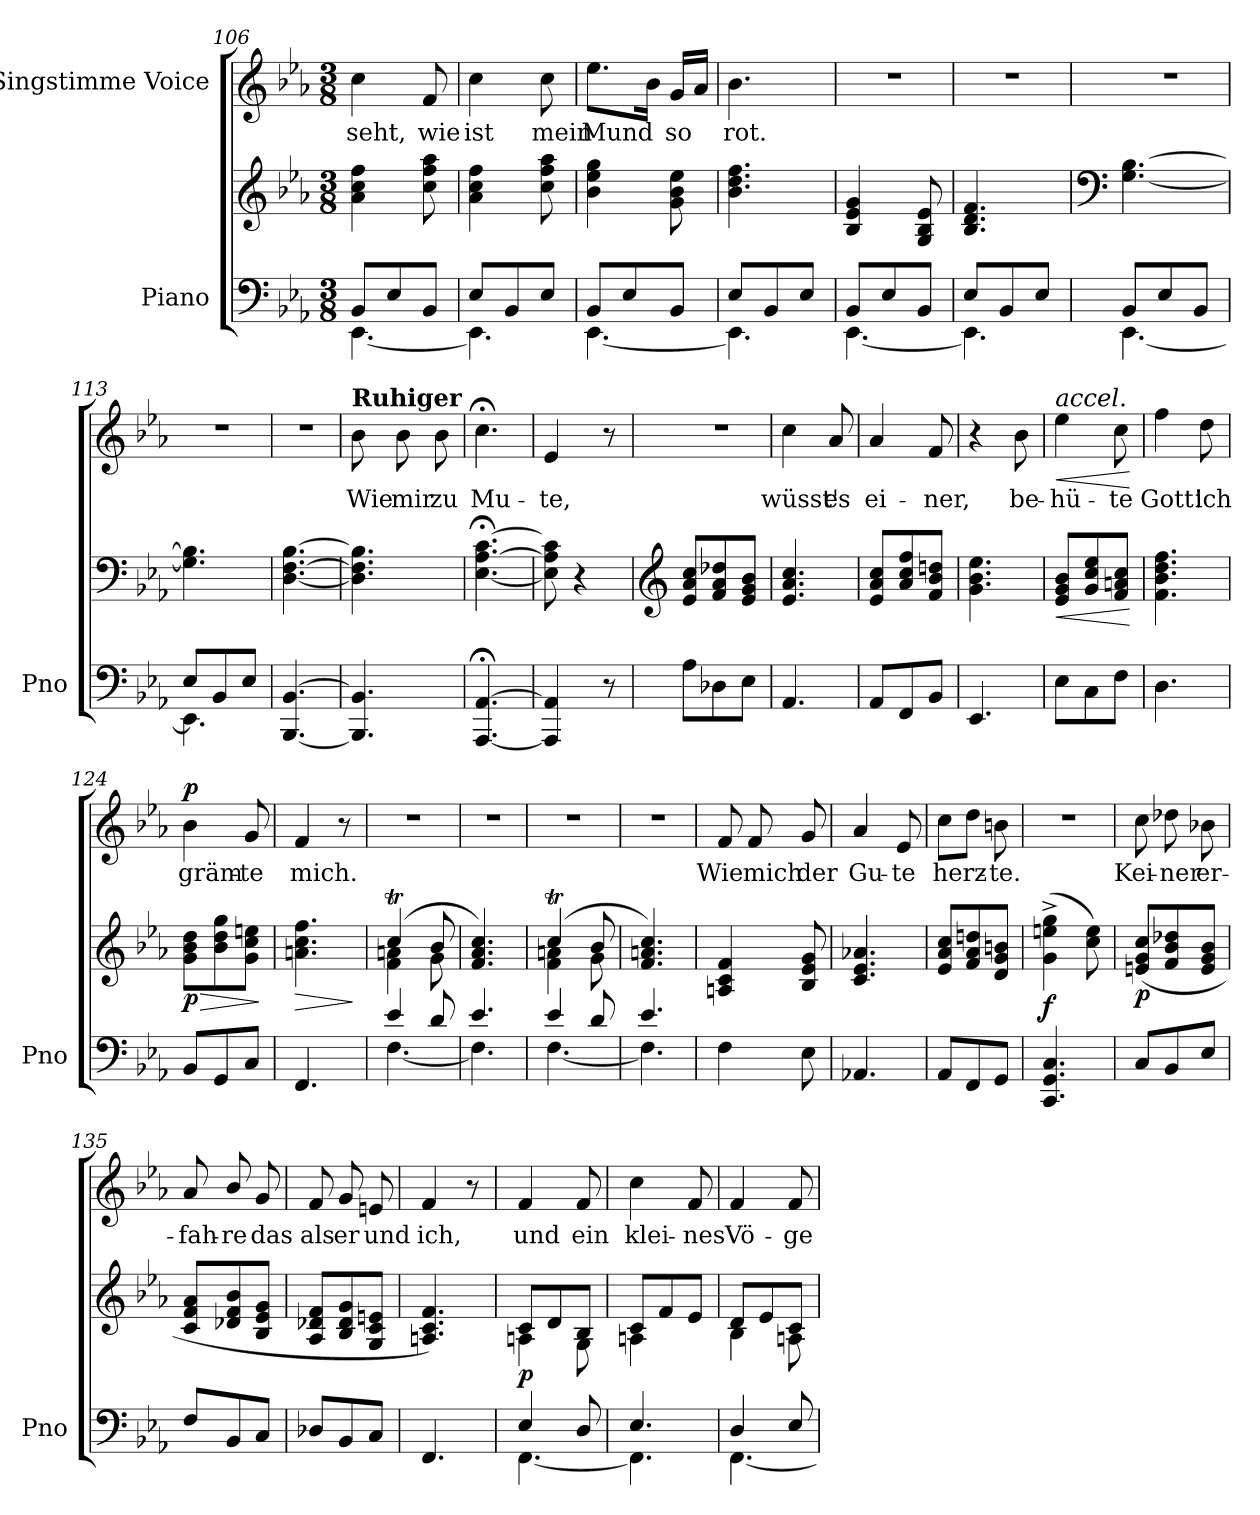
**kern	**kern	**dynam	**kern	**text	**dynam
*part2	*part2	*part2	*part1	*part1	*part1
*staff3	*staff2	*staff2/3	*staff1	*staff1	*staff1
*I"Piano	*	*	*I"Singstimme Voice	*	*
*I'Pno	*	*	*	*	*
*clefF4	*clefG2	*	*clefG2	*	*
*k[b-e-a-]	*k[b-e-a-]	*	*k[b-e-a-]	*	*
*M3/8	*M3/8	*	*M3/8	*	*
=106	=106	=106	=106	=106	=106
*^	*	*	*	*	*
8BB-/L	[4.EE-\	4a-\ 4cc\ 4ff\	.	4cc\	seht,	.
8E-/	.	.	.	.	.	.
8BB-/J	.	8cc\ 8ff\ 8aa-\	.	8f/	wie	.
=107	=107	=107	=107	=107	=107	=107
8E-/L	4.EE-\]	4a-\ 4cc\ 4ff\	.	4cc\	ist	.
8BB-/	.	.	.	.	.	.
8E-/J	.	8cc\ 8ff\ 8aa-\	.	8cc\	mein	.
=108	=108	=108	=108	=108	=108	=108
8BB-/L	[4.EE-\	4b-\ 4ee-\ 4gg\	.	8.ee-\L	Mund	.
8E-/	.	.	.	.	.	.
.	.	.	.	16b-\Jk	.	.
8BB-/J	.	8g\ 8b-\ 8ee-\	.	16g/LL	so	.
.	.	.	.	16a-/JJ	.	.
=109	=109	=109	=109	=109	=109	=109
8E-/L	4.EE-\]	4.b-\ 4.dd\ 4.ff\	.	4.b-\	rot.	.
8BB-/	.	.	.	.	.	.
8E-/J	.	.	.	.	.	.
=110	=110	=110	=110	=110	=110	=110
8BB-/L	[4.EE-\	4B-/ 4e-/ 4g/	.	4.r	.	.
8E-/	.	.	.	.	.	.
8BB-/J	.	8G/ 8B-/ 8e-/	.	.	.	.
=111	=111	=111	=111	=111	=111	=111
8E-/L	4.EE-\]	4.B-/ 4.d/ 4.f/	.	4.r	.	.
8BB-/	.	.	.	.	.	.
8E-/J	.	.	.	.	.	.
=112	=112	=112	=112	=112	=112	=112
*	*	*clefF4	*	*	*	*
8BB-/L	[4.EE-\	[4.G\ [4.B-\	.	4.r	.	.
8E-/	.	.	.	.	.	.
8BB-/J	.	.	.	.	.	.
=113	=113	=113	=113	=113	=113	=113
8E-/L	4.EE-\]	4.G\] 4.B-\]	.	4.r	.	.
8BB-/	.	.	.	.	.	.
8E-/J	.	.	.	.	.	.
*v	*v	*	*	*	*	*
=114	=114	=114	=114	=114	=114
[4.BBB-/ [4.BB-/	[4.D\ [4.F\ [4.B-\	.	4.r	.	.
=115	=115	=115	=115	=115	=115
!	!	!	!LO:TX:a:B:t=Ruhiger	!	!
4.BBB-/] 4.BB-/]	4.D\] 4.F\] 4.B-\]	.	8b-\	Wie	.
.	.	.	8b-\	mir	.
.	.	.	8b-\	zu	.
=116	=116	=116	=116	=116	=116
[4.AAA-/;< [4.AA-/;<	[4.E-\;< [4.A-\;< [4.c\;<	.	4.cc;<\	Mu-	.
=117	=117	=117	=117	=117	=117
4AAA-/] 4AA-/]	8E-\] 8A-\] 8c\]	.	4e-/	-te,	.
.	4r	.	.	.	.
8r	.	.	8r	.	.
=118	=118	=118	=118	=118	=118
*	*clefG2	*	*	*	*
8A-\L	8e-/ 8a-/ 8cc/L	.	4.r	.	.
8D-X\	8f/ 8a-/ 8dd-X/	.	.	.	.
8E-\J	8e-/ 8g/ 8b-/J	.	.	.	.
=119	=119	=119	=119	=119	=119
4.AA-/	4.e-/ 4.a-/ 4.cc/	.	4cc\	wüsst'	.
.	.	.	8a-/	es	.
=120	=120	=120	=120	=120	=120
8AA-/L	8e-/ 8a-/ 8cc/L	.	4a-/	ei-	.
8FF/	8a-/ 8cc/ 8ff/	.	.	.	.
8BB-/J	8f/ 8b-/ 8ddn/J	.	8f/	-ner,	.
=121	=121	=121	=121	=121	=121
4.EE-/	4.g\ 4.b-\ 4.ee-\	.	4r	.	.
.	.	.	8b-\	be-	.
=122	=122	=122	=122	=122	=122
!	!	!	!LO:TX:a:i:t=accel.	!	!
!	!	!LO:HP:b	!	!	!LO:HP:b
8E-\L	8e-/ 8g/ 8b-/L	<	4ee-\	-hü-	<
8C\	8g/ 8cc/ 8ee-/	.	.	.	.
8F\J	8f/ 8an/ 8cc/J	.	8cc\	-te	.
.	.	[	.	.	[
=123	=123	=123	=123	=123	=123
4.D\	4.f\ 4.b-\ 4.dd\ 4.ff\	.	4ff\	Gott!	.
.	.	.	8dd\	ich	.
=124	=124	=124	=124	=124	=124
!	!	!LO:HP:b	!	!	!
!	!	!LO:DY:n=1:b	!	!	!LO:DY:a
8BB-/L	8g\ 8b-\ 8dd\L	> p	4b-\	gräm-	p
8GG/	8b-\ 8dd\ 8gg\	.	.	.	.
8C/J	8g\ 8cc\ 8een\J	.	8g/	-te	.
.	.	]	.	.	.
=125	=125	=125	=125	=125	=125
!	!	!LO:HP:b	!	!	!
4.FF/	4.an\ 4.cc\ 4.ff\	>	4f/	mich.	.
.	.	.	8r	.	.
.	.	]	.	.	.
=126	=126	=126	=126	=126	=126
*^	*^	*	*	*	*
4e-/	[4.F\	(4ccT/	4f\ 4an\	.	4.r	.	.
8d/	.	8b-/	8g\	.	.	.	.
*	*	*v	*v	*	*	*	*
=127	=127	=127	=127	=127	=127	=127
4.e-/	4.F\]	4.f/ 4.a-/ 4.cc/)	.	4.r	.	.
=128	=128	=128	=128	=128	=128	=128
*	*	*^	*	*	*	*
4e-/	[4.F\	(4ccT/	4f\ 4an\	.	4.r	.	.
8d/	.	8b-/	8g\	.	.	.	.
*	*	*v	*v	*	*	*	*
=129	=129	=129	=129	=129	=129	=129
4.e-/	4.F\]	4.f/ 4.an/ 4.cc/)	.	4.r	.	.
*v	*v	*	*	*	*	*
=130	=130	=130	=130	=130	=130
4F\	4An/ 4c/ 4f/	.	8f/	Wie	.
.	.	.	8f/	mich	.
8E-\	8B-/ 8e-/ 8g/	.	8g/	der	.
=131	=131	=131	=131	=131	=131
4.AA-X/	4.c/ 4.e-/ 4.a-X/	.	4a-/	Gu-	.
.	.	.	8e-/	-te	.
=132	=132	=132	=132	=132	=132
8AA-/L	8e-/ 8a-/ 8cc/L	.	8cc\L	herz-	.
8FF/	8f/ 8a-/ 8ddn/	.	8dd\J	.	.
8GG/J	8d/ 8g/ 8bn/J	.	8bn\	-te.	.
=133	=133	=133	=133	=133	=133
!	!	!LO:DY:b	!	!	!
4.CC/ 4.GG/ 4.C/	(4g\^ 4een\^ 4gg\^	f	4.r	.	.
.	8cc\ 8ee\)	.	.	.	.
=134	=134	=134	=134	=134	=134
!	!	!LO:DY:b	!	!	!
8C/L	(<8en/ 8g/ 8cc/L	p	8cc\	Kei-	.
8BB-/	8f/ 8b-/ 8dd-X/	.	8dd-X\	-ner	.
8E-/J	8e/ 8g/ 8b-/J	.	8b-X\	er-	.
=135	=135	=135	=135	=135	=135
8F/L	8c/ 8f/ 8a-/L	.	8a-/	-fah-	.
8BB-/	8d-X/ 8f/ 8b-/	.	8b-/	-re	.
8C/J	8B-/ 8e-/ 8g/J	.	8g/	das	.
=136	=136	=136	=136	=136	=136
8D-X/L	8A-/ 8d-X/ 8f/L	.	8f/	als	.
8BB-/	8B-/ 8d-/ 8g/	.	8g/	er	.
8C/J	8G/ 8c/ 8en/J	.	8en/	und	.
=137	=137	=137	=137	=137	=137
4.FF/	4.An/ 4.c/ 4.f/)	.	4f/	ich,	.
.	.	.	8r	.	.
=138	=138	=138	=138	=138	=138
*^	*^	*	*	*	*
!	!	!	!	!LO:DY:b	!	!	!
4E-/	[4.FF\	8c/L	4An\	p	4f/	und	.
.	.	8d/	.	.	.	.	.
8D/	.	8B-/J	8G\	.	8f/	ein	.
=139	=139	=139	=139	=139	=139	=139	=139
4.E-/	4.FF\]	8c/L	4An\	.	4cc\	klei-	.
.	.	8f/	.	.	.	.	.
.	.	8e-/J	8ryy	.	8f/	-nes	.
=140	=140	=140	=140	=140	=140	=140	=140
4D/	[4.FF\	8d/L	4B-\	.	4f/	Vö-	.
.	.	8e-/	.	.	.	.	.
8E-/	.	8c/J	8An\	.	8f/	-ge-	.
*v	*v	*	*	*	*	*	*
*	*v	*v	*	*	*	*
=	=	=	=	=	=
*-	*-	*-	*-	*-	*-
